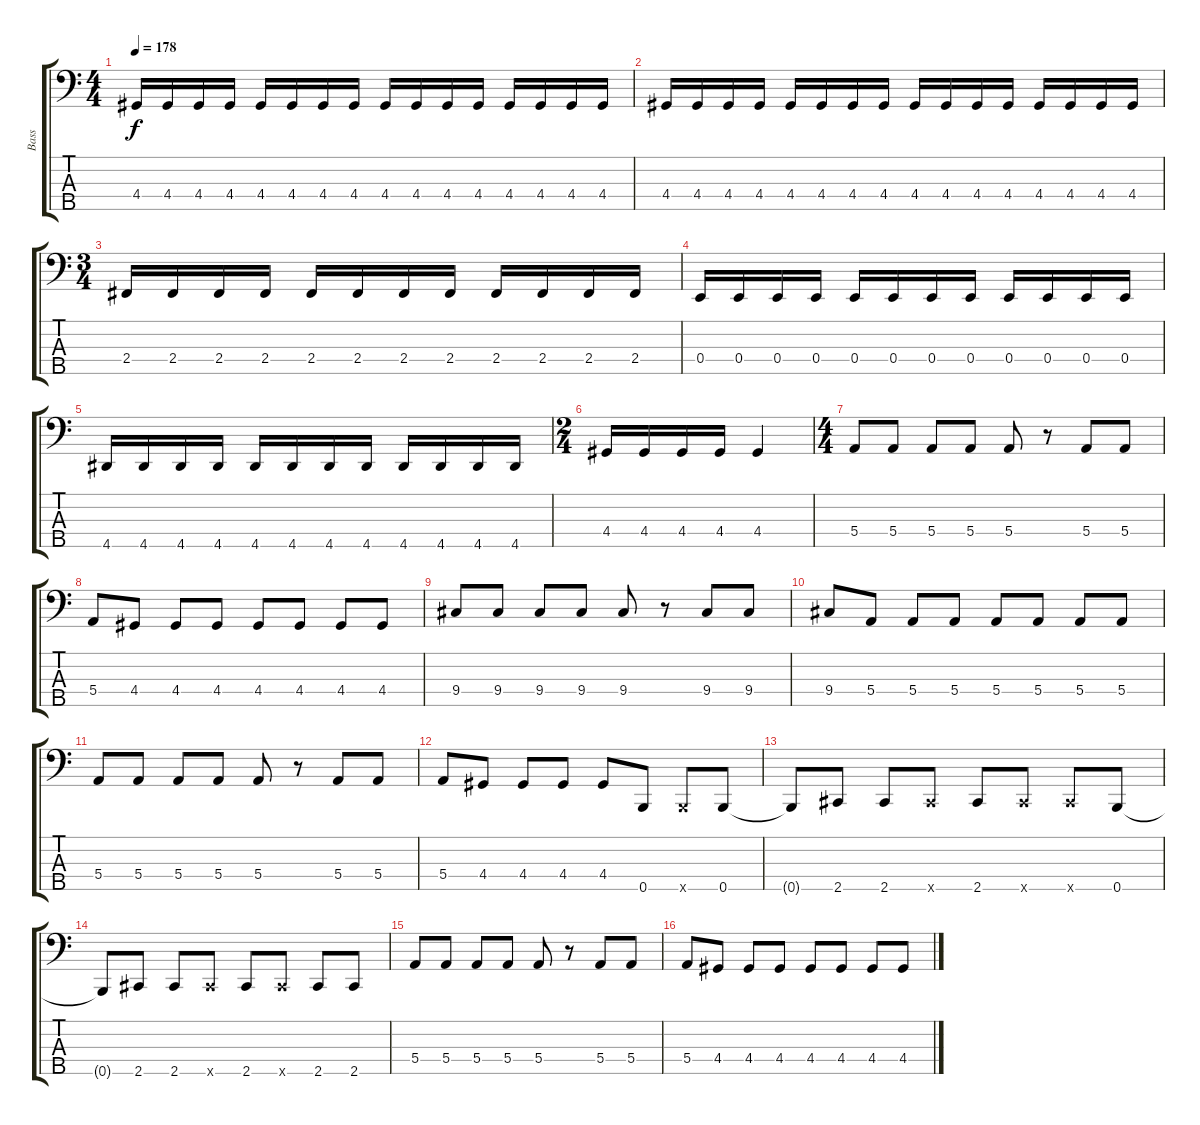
\track ("Bass" "Bass") {instrument electricbassfinger}
\staff {score tabs}
\tuning (G2 D2 A1 E1 B0) {hide}
\ts (4 4)
\tempo 178
\clef f4
\ks c
4.4.16{dy f} 4.4.16 4.4.16 4.4.16 4.4.16 4.4.16 4.4.16 4.4.16 4.4.16 4.4.16 4.4.16 4.4.16 4.4.16 4.4.16 4.4.16 4.4.16 |
4.4.16 4.4.16 4.4.16 4.4.16 4.4.16 4.4.16 4.4.16 4.4.16 4.4.16 4.4.16 4.4.16 4.4.16 4.4.16 4.4.16 4.4.16 4.4.16 |
\ts (3 4)
2.4.16 2.4.16 2.4.16 2.4.16 2.4.16 2.4.16 2.4.16 2.4.16 2.4.16 2.4.16 2.4.16 2.4.16 |
0.4.16 0.4.16 0.4.16 0.4.16 0.4.16 0.4.16 0.4.16 0.4.16 0.4.16 0.4.16 0.4.16 0.4.16 |
4.5.16 4.5.16 4.5.16 4.5.16 4.5.16 4.5.16 4.5.16 4.5.16 4.5.16 4.5.16 4.5.16 4.5.16 |
\ts (2 4)
4.4.16 4.4.16 4.4.16 4.4.16 4.4.4 |
\ts (4 4)
5.4.8 5.4.8 5.4.8 5.4.8 5.4.8 r.8 5.4.8 5.4.8 |
5.4.8 4.4.8 4.4.8 4.4.8 4.4.8 4.4.8 4.4.8 4.4.8 |
9.4.8 9.4.8 9.4.8 9.4.8 9.4.8 r.8 9.4.8 9.4.8 |
9.4.8 5.4.8 5.4.8 5.4.8 5.4.8 5.4.8 5.4.8 5.4.8 |
5.4.8 5.4.8 5.4.8 5.4.8 5.4.8 r.8 5.4.8 5.4.8 |
5.4.8 4.4.8 4.4.8 4.4.8 4.4.8 0.5.8 0.5{x}.8 0.5.8 |
0.5{t}.8 2.5.8 2.5.8 2.5{x}.8 2.5.8 2.5{x}.8 2.5{x}.8 0.5.8 |
0.5{t}.8 2.5.8 2.5.8 2.5{x}.8 2.5.8 2.5{x}.8 2.5.8 2.5.8 |
5.4.8 5.4.8 5.4.8 5.4.8 5.4.8 r.8 5.4.8 5.4.8 |
5.4.8 4.4.8 4.4.8 4.4.8 4.4.8 4.4.8 4.4.8 4.4.8
